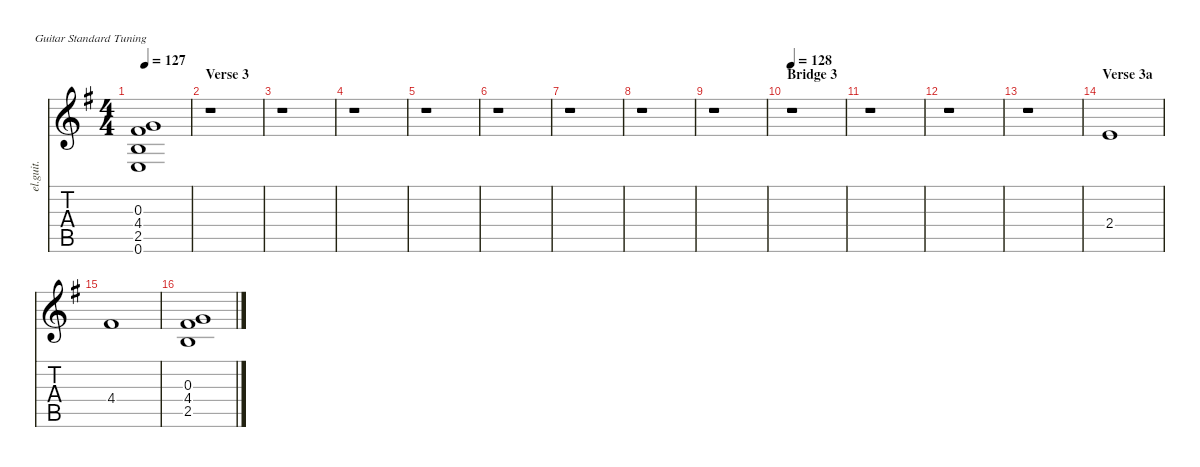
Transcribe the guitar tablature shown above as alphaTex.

\defaultSystemsLayout 4
\hideDynamics
\bracketExtendMode nobrackets
\otherSystemsTrackNameOrientation horizontal
\track ("Gtr.2" "el.guit.") {defaultSystemsLayout 8 instrument electricguitarclean}
\staff {score tabs}
\tuning (E4 B3 G3 D3 A2 E2)
\ts (4 4)
\tempo 127
\clef g2
\ks eminor
(0.3{t acc forcenatural} 4.4{t acc #} 2.5{t acc forcenatural} 0.6{t acc forcenatural}).1{dy f beam Up} |
\section ("" "Verse 3")
r.1{beam Down} |
r.1{beam Down} |
r.1{beam Down} |
r.1{beam Down} |
r.1{beam Down} |
r.1{beam Down} |
r.1{beam Down} |
r.1{beam Down} |
\section ("" "Bridge 3")
\tempo 128
r.1{beam Down} |
r.1{beam Down} |
r.1{beam Down} |
r.1{beam Down} |
\section ("" "Verse 3a")
2.4{acc forcenatural}.1{dy ff beam Up} |
4.4{acc #}.1{dy fff beam Up} |
(0.3{acc forcenatural} 4.4{acc #} 2.5{acc forcenatural}).1{dy mp beam Up}
